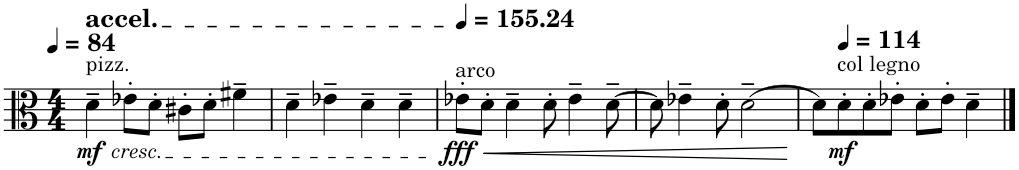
**kern	**dynam
*part1	*part1
*staff1	*staff1
*I"Viola	*
*I'Vla.	*
*clefC3	*
*k[]	*
*M4/4	*
*MM84	*
=1	=1
!LO:TX:a:t=pizz.	!
!LO:TX:b:i:t=cresc.	!
!LO:TX:a:t=accel.	!
!	!LO:DY:b
4d~\	mf
8e-X'\L	.
8d'\J	.
8c#X'\L	.
8d'\J	.
4f#X~\	.
=2	=2
4d~\	.
4e-X~\	.
4d~\	.
4d~\	.
=3	=3
*MM155	*
!LO:TX:a:t=arco	!
!	!LO:HP:b
!	!LO:DY:n=1:b
8e-X'\L	< fff
8d'\J	.
4d~\	.
8d'\	.
4e-~\	.
[8d~\	.
=4	=4
8d\]	.
4e-X~\	.
8d'\	.
[2d~\	.
.	[
=5	=5
8d\L]	.
*MM114	*
!LO:TX:a:t=col legno	!
!	!LO:DY:b
8d'\	mf
8d'\	.
8e-X'\J	.
8d'\L	.
8e-'\J	.
4d~\	.
==	==
*-	*-
